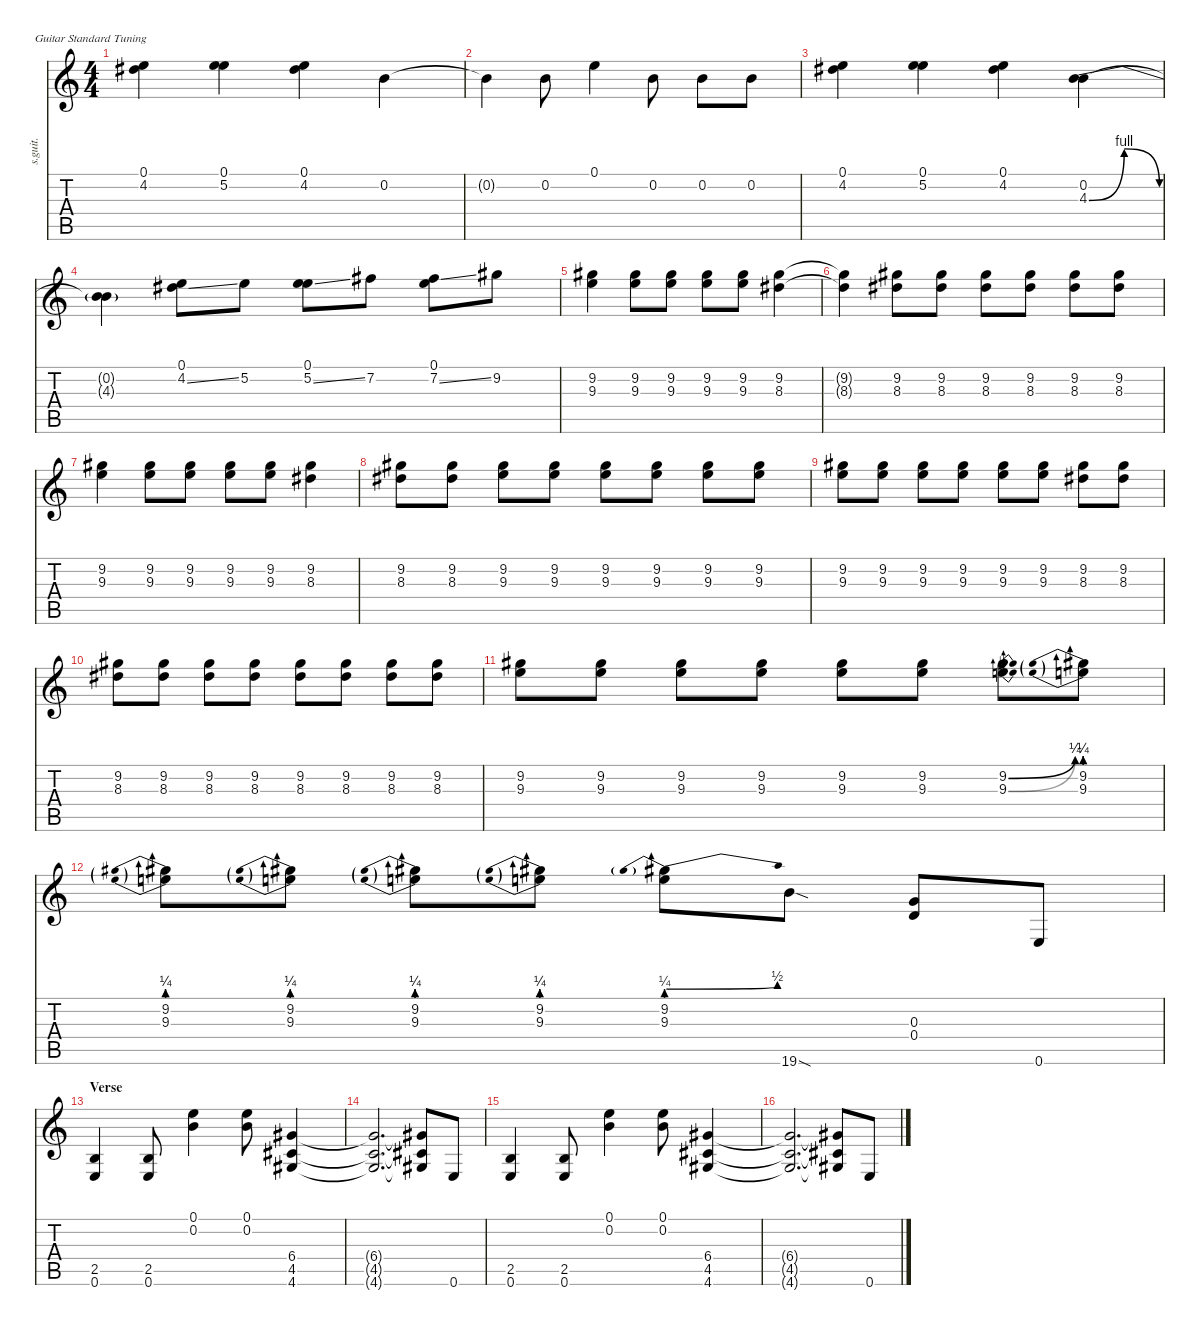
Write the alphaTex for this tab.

\defaultSystemsLayout 4
\hideDynamics
\bracketExtendMode nobrackets
\track ("Dave Grohl, Chris Shiflett - Lead" "s.guit.") {instrument distortionguitar}
\staff {score tabs}
\tuning (E4 B3 G3 D3 A2 E2)
\ts (4 4)
\tempo (154 hide)
\clef g2
\ks c
(0.1 4.2{acc #}).4{lyrics (0 "") lyrics (1 "") lyrics (2 "") lyrics (3 "") lyrics (4 "") dy f} (0.1 5.2).4{lyrics (0 "") lyrics (1 "") lyrics (2 "") lyrics (3 "") lyrics (4 "")} (0.1 4.2{acc #}).4{lyrics (0 "") lyrics (1 "") lyrics (2 "") lyrics (3 "") lyrics (4 "")} 0.2.4{lyrics (0 "") lyrics (1 "") lyrics (2 "") lyrics (3 "") lyrics (4 "")} |
0.2{t}.4{lyrics (0 "") lyrics (1 "") lyrics (2 "") lyrics (3 "") lyrics (4 "")} 0.2.8{lyrics (0 "") lyrics (1 "") lyrics (2 "") lyrics (3 "") lyrics (4 "")} 0.1.4{lyrics (0 "") lyrics (1 "") lyrics (2 "") lyrics (3 "") lyrics (4 "")} 0.2.8{lyrics (0 "") lyrics (1 "") lyrics (2 "") lyrics (3 "") lyrics (4 "")} 0.2.8{lyrics (0 "") lyrics (1 "") lyrics (2 "") lyrics (3 "") lyrics (4 "")} 0.2.8{lyrics (0 "") lyrics (1 "") lyrics (2 "") lyrics (3 "") lyrics (4 "")} |
(0.1 4.2{acc #}).4{lyrics (0 "") lyrics (1 "") lyrics (2 "") lyrics (3 "") lyrics (4 "")} (0.1 5.2).4{lyrics (0 "") lyrics (1 "") lyrics (2 "") lyrics (3 "") lyrics (4 "")} (0.1 4.2{acc #}).4{lyrics (0 "") lyrics (1 "") lyrics (2 "") lyrics (3 "") lyrics (4 "")} (0.2 4.3{be (bendrelease 0 0 30 4 30 4 60 0)}).4{lyrics (0 "") lyrics (1 "") lyrics (2 "") lyrics (3 "") lyrics (4 "")} |
(0.2{t} 4.3{t}).4{lyrics (0 "") lyrics (1 "") lyrics (2 "") lyrics (3 "") lyrics (4 "")} (0.1 4.2{ss acc #}).8{lyrics (0 "") lyrics (1 "") lyrics (2 "") lyrics (3 "") lyrics (4 "")} 5.2.8{lyrics (0 "") lyrics (1 "") lyrics (2 "") lyrics (3 "") lyrics (4 "")} (0.1 5.2{ss}).8{lyrics (0 "") lyrics (1 "") lyrics (2 "") lyrics (3 "") lyrics (4 "")} 7.2{acc #}.8{lyrics (0 "") lyrics (1 "") lyrics (2 "") lyrics (3 "") lyrics (4 "")} (0.1 7.2{ss acc #}).8{lyrics (0 "") lyrics (1 "") lyrics (2 "") lyrics (3 "") lyrics (4 "")} 9.2{acc #}.8{lyrics (0 "") lyrics (1 "") lyrics (2 "") lyrics (3 "") lyrics (4 "")} |
(9.2{acc #} 9.3).4{lyrics (0 "") lyrics (1 "") lyrics (2 "") lyrics (3 "") lyrics (4 "")} (9.2{acc #} 9.3).8{lyrics (0 "") lyrics (1 "") lyrics (2 "") lyrics (3 "") lyrics (4 "")} (9.2{acc #} 9.3).8{lyrics (0 "") lyrics (1 "") lyrics (2 "") lyrics (3 "") lyrics (4 "")} (9.2{acc #} 9.3).8{lyrics (0 "") lyrics (1 "") lyrics (2 "") lyrics (3 "") lyrics (4 "")} (9.2{acc #} 9.3).8{lyrics (0 "") lyrics (1 "") lyrics (2 "") lyrics (3 "") lyrics (4 "")} (9.2{acc #} 8.3{acc #}).4{lyrics (0 "") lyrics (1 "") lyrics (2 "") lyrics (3 "") lyrics (4 "")} |
(9.2{t acc #} 8.3{t acc #}).4{lyrics (0 "") lyrics (1 "") lyrics (2 "") lyrics (3 "") lyrics (4 "")} (9.2{acc #} 8.3{acc #}).8{lyrics (0 "") lyrics (1 "") lyrics (2 "") lyrics (3 "") lyrics (4 "")} (9.2{acc #} 8.3{acc #}).8{lyrics (0 "") lyrics (1 "") lyrics (2 "") lyrics (3 "") lyrics (4 "")} (9.2{acc #} 8.3{acc #}).8{lyrics (0 "") lyrics (1 "") lyrics (2 "") lyrics (3 "") lyrics (4 "")} (9.2{acc #} 8.3{acc #}).8{lyrics (0 "") lyrics (1 "") lyrics (2 "") lyrics (3 "") lyrics (4 "")} (9.2{acc #} 8.3{acc #}).8{lyrics (0 "") lyrics (1 "") lyrics (2 "") lyrics (3 "") lyrics (4 "")} (9.2{acc #} 8.3{acc #}).8{lyrics (0 "") lyrics (1 "") lyrics (2 "") lyrics (3 "") lyrics (4 "")} |
(9.2{acc #} 9.3).4{lyrics (0 "") lyrics (1 "") lyrics (2 "") lyrics (3 "") lyrics (4 "")} (9.2{acc #} 9.3).8{lyrics (0 "") lyrics (1 "") lyrics (2 "") lyrics (3 "") lyrics (4 "")} (9.2{acc #} 9.3).8{lyrics (0 "") lyrics (1 "") lyrics (2 "") lyrics (3 "") lyrics (4 "")} (9.2{acc #} 9.3).8{lyrics (0 "") lyrics (1 "") lyrics (2 "") lyrics (3 "") lyrics (4 "")} (9.2{acc #} 9.3).8{lyrics (0 "") lyrics (1 "") lyrics (2 "") lyrics (3 "") lyrics (4 "")} (9.2{acc #} 8.3{acc #}).4{lyrics (0 "") lyrics (1 "") lyrics (2 "") lyrics (3 "") lyrics (4 "")} |
(9.2{acc #} 8.3{acc #}).8{lyrics (0 "") lyrics (1 "") lyrics (2 "") lyrics (3 "") lyrics (4 "")} (9.2{acc #} 8.3{acc #}).8{lyrics (0 "") lyrics (1 "") lyrics (2 "") lyrics (3 "") lyrics (4 "")} (9.2{acc #} 9.3).8{lyrics (0 "") lyrics (1 "") lyrics (2 "") lyrics (3 "") lyrics (4 "")} (9.2{acc #} 9.3).8{lyrics (0 "") lyrics (1 "") lyrics (2 "") lyrics (3 "") lyrics (4 "")} (9.2{acc #} 9.3).8{lyrics (0 "") lyrics (1 "") lyrics (2 "") lyrics (3 "") lyrics (4 "")} (9.2{acc #} 9.3).8{lyrics (0 "") lyrics (1 "") lyrics (2 "") lyrics (3 "") lyrics (4 "")} (9.2{acc #} 9.3).8{lyrics (0 "") lyrics (1 "") lyrics (2 "") lyrics (3 "") lyrics (4 "")} (9.2{acc #} 9.3).8{lyrics (0 "") lyrics (1 "") lyrics (2 "") lyrics (3 "") lyrics (4 "")} |
(9.2{acc #} 9.3).8{lyrics (0 "") lyrics (1 "") lyrics (2 "") lyrics (3 "") lyrics (4 "")} (9.2{acc #} 9.3).8{lyrics (0 "") lyrics (1 "") lyrics (2 "") lyrics (3 "") lyrics (4 "")} (9.2{acc #} 9.3).8{lyrics (0 "") lyrics (1 "") lyrics (2 "") lyrics (3 "") lyrics (4 "")} (9.2{acc #} 9.3).8{lyrics (0 "") lyrics (1 "") lyrics (2 "") lyrics (3 "") lyrics (4 "")} (9.2{acc #} 9.3).8{lyrics (0 "") lyrics (1 "") lyrics (2 "") lyrics (3 "") lyrics (4 "")} (9.2{acc #} 9.3).8{lyrics (0 "") lyrics (1 "") lyrics (2 "") lyrics (3 "") lyrics (4 "")} (9.2{acc #} 8.3{acc #}).8{lyrics (0 "") lyrics (1 "") lyrics (2 "") lyrics (3 "") lyrics (4 "")} (9.2{acc #} 8.3{acc #}).8{lyrics (0 "") lyrics (1 "") lyrics (2 "") lyrics (3 "") lyrics (4 "")} |
(9.2{acc #} 8.3{acc #}).8{lyrics (0 "") lyrics (1 "") lyrics (2 "") lyrics (3 "") lyrics (4 "")} (9.2{acc #} 8.3{acc #}).8{lyrics (0 "") lyrics (1 "") lyrics (2 "") lyrics (3 "") lyrics (4 "")} (9.2{acc #} 8.3{acc #}).8{lyrics (0 "") lyrics (1 "") lyrics (2 "") lyrics (3 "") lyrics (4 "")} (9.2{acc #} 8.3{acc #}).8{lyrics (0 "") lyrics (1 "") lyrics (2 "") lyrics (3 "") lyrics (4 "")} (9.2{acc #} 8.3{acc #}).8{lyrics (0 "") lyrics (1 "") lyrics (2 "") lyrics (3 "") lyrics (4 "")} (9.2{acc #} 8.3{acc #}).8{lyrics (0 "") lyrics (1 "") lyrics (2 "") lyrics (3 "") lyrics (4 "")} (9.2{acc #} 8.3{acc #}).8{lyrics (0 "") lyrics (1 "") lyrics (2 "") lyrics (3 "") lyrics (4 "")} (9.2{acc #} 8.3{acc #}).8{lyrics (0 "") lyrics (1 "") lyrics (2 "") lyrics (3 "") lyrics (4 "")} |
(9.2{acc #} 9.3).8{lyrics (0 "") lyrics (1 "") lyrics (2 "") lyrics (3 "") lyrics (4 "")} (9.2{acc #} 9.3).8{lyrics (0 "") lyrics (1 "") lyrics (2 "") lyrics (3 "") lyrics (4 "")} (9.2{acc #} 9.3).8{lyrics (0 "") lyrics (1 "") lyrics (2 "") lyrics (3 "") lyrics (4 "")} (9.2{acc #} 9.3).8{lyrics (0 "") lyrics (1 "") lyrics (2 "") lyrics (3 "") lyrics (4 "")} (9.2{acc #} 9.3).8{lyrics (0 "") lyrics (1 "") lyrics (2 "") lyrics (3 "") lyrics (4 "")} (9.2{acc #} 9.3).8{lyrics (0 "") lyrics (1 "") lyrics (2 "") lyrics (3 "") lyrics (4 "")} (9.2{be (bend 0 0 15 1) acc #} 9.3{be (bend 0 0 15 1)}).8{lyrics (0 "") lyrics (1 "") lyrics (2 "") lyrics (3 "") lyrics (4 "")} (9.2{be (prebend 0 1 60 1) acc #} 9.3{be (prebend 0 1 60 1)}).8{lyrics (0 "") lyrics (1 "") lyrics (2 "") lyrics (3 "") lyrics (4 "")} |
(9.2{be (prebend 0 1 60 1) acc #} 9.3{be (prebend 0 1 60 1)}).8{lyrics (0 "") lyrics (1 "") lyrics (2 "") lyrics (3 "") lyrics (4 "")} (9.2{be (prebend 0 1 60 1) acc #} 9.3{be (prebend 0 1 60 1)}).8{lyrics (0 "") lyrics (1 "") lyrics (2 "") lyrics (3 "") lyrics (4 "")} (9.2{be (prebend 0 1 60 1) acc #} 9.3{be (prebend 0 1 60 1)}).8{lyrics (0 "") lyrics (1 "") lyrics (2 "") lyrics (3 "") lyrics (4 "")} (9.2{be (prebend 0 1 60 1) acc #} 9.3{be (prebend 0 1 60 1)}).8{lyrics (0 "") lyrics (1 "") lyrics (2 "") lyrics (3 "") lyrics (4 "")} (9.2{be (prebendbend 0 1 15 2) acc #} 9.3).8{lyrics (0 "") lyrics (1 "") lyrics (2 "") lyrics (3 "") lyrics (4 "")} 19.6{sod}.8{lyrics (0 "") lyrics (1 "") lyrics (2 "") lyrics (3 "") lyrics (4 "")} (0.3 0.4).8{lyrics (0 "") lyrics (1 "") lyrics (2 "") lyrics (3 "") lyrics (4 "")} 0.6.8{lyrics (0 "") lyrics (1 "") lyrics (2 "") lyrics (3 "") lyrics (4 "")} |
\section ("" "Verse")
(2.5 0.6).4{lyrics (0 "") lyrics (1 "") lyrics (2 "") lyrics (3 "") lyrics (4 "")} (2.5 0.6).8{lyrics (0 "") lyrics (1 "") lyrics (2 "") lyrics (3 "") lyrics (4 "")} (0.1 0.2).4{lyrics (0 "") lyrics (1 "") lyrics (2 "") lyrics (3 "") lyrics (4 "")} (0.1 0.2).8{lyrics (0 "") lyrics (1 "") lyrics (2 "") lyrics (3 "") lyrics (4 "")} (6.4{acc #} 4.5{acc #} 4.6{acc #}).4{lyrics (0 "") lyrics (1 "") lyrics (2 "") lyrics (3 "") lyrics (4 "")} |
(6.4{t acc #} 4.5{t acc #} 4.6{t acc #}).2{d lyrics (0 "") lyrics (1 "") lyrics (2 "") lyrics (3 "") lyrics (4 "")} (6.4{t acc #} 4.5{t acc #} 4.6{t acc #}).8{lyrics (0 "") lyrics (1 "") lyrics (2 "") lyrics (3 "") lyrics (4 "")} 0.6.8{lyrics (0 "") lyrics (1 "") lyrics (2 "") lyrics (3 "") lyrics (4 "")} |
(2.5 0.6).4{lyrics (0 "") lyrics (1 "") lyrics (2 "") lyrics (3 "") lyrics (4 "")} (2.5 0.6).8{lyrics (0 "") lyrics (1 "") lyrics (2 "") lyrics (3 "") lyrics (4 "")} (0.1 0.2).4{lyrics (0 "") lyrics (1 "") lyrics (2 "") lyrics (3 "") lyrics (4 "")} (0.1 0.2).8{lyrics (0 "") lyrics (1 "") lyrics (2 "") lyrics (3 "") lyrics (4 "")} (6.4{acc #} 4.5{acc #} 4.6{acc #}).4{lyrics (0 "") lyrics (1 "") lyrics (2 "") lyrics (3 "") lyrics (4 "")} |
(6.4{t acc #} 4.5{t acc #} 4.6{t acc #}).2{d lyrics (0 "") lyrics (1 "") lyrics (2 "") lyrics (3 "") lyrics (4 "")} (6.4{t acc #} 4.5{t acc #} 4.6{t acc #}).8{lyrics (0 "") lyrics (1 "") lyrics (2 "") lyrics (3 "") lyrics (4 "")} 0.6.8{lyrics (0 "") lyrics (1 "") lyrics (2 "") lyrics (3 "") lyrics (4 "")}
